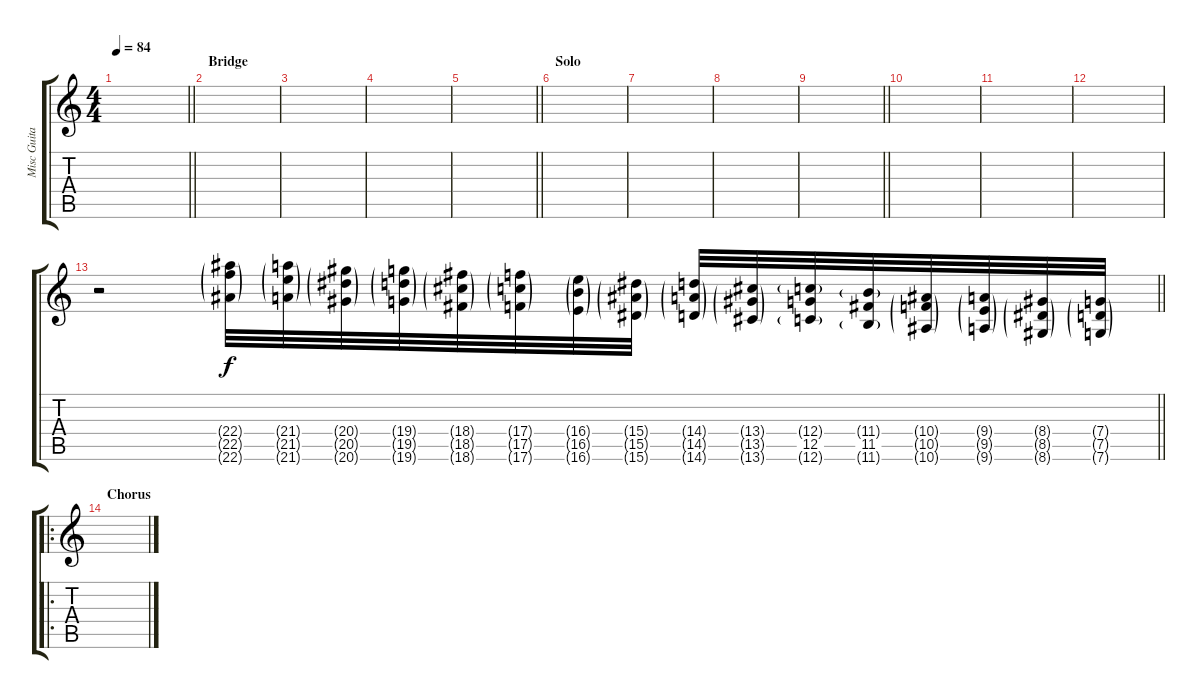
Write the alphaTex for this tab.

\track ("Misc Guitar" "Misc Guita") {instrument distortionguitar}
\staff {score tabs}
\tuning (D4 A3 F3 C3 G2 C2) {hide}
\ts (4 4)
\tempo 84
\clef g2
\barLineRight lightlight
\ks c
|
\section ("" "Bridge")
|
|
|
\barLineRight lightlight
|
\section ("" "Solo")
|
|
|
\barLineRight lightlight
|
|
|
|
\barLineRight lightlight
r.2 (22.4{g} 22.5{g} 22.6{g}).32 (21.4{g} 21.5{g} 21.6{g}).32 (20.4{g} 20.5{g} 20.6{g}).32 (19.4{g} 19.5{g} 19.6{g}).32 (18.4{g} 18.5{g} 18.6{g}).32 (17.4{g} 17.5{g} 17.6{g}).32 (16.4{g} 16.5{g} 16.6{g}).32 (15.4{g} 15.5{g} 15.6{g}).32 (14.4{g} 14.5{g} 14.6{g}).32 (13.4{g} 13.5{g} 13.6{g}).32 (12.4{g} 12.5 12.6{g}).32 (11.4{g} 11.5 11.6{g}).32 (10.4{g} 10.5{g} 10.6{g}).32 (9.4{g} 9.5{g} 9.6{g}).32 (8.4{g} 8.5{g} 8.6{g}).32 (7.4{g} 7.5{g} 7.6{g}).32 |
\ro
\section ("" "Chorus")
